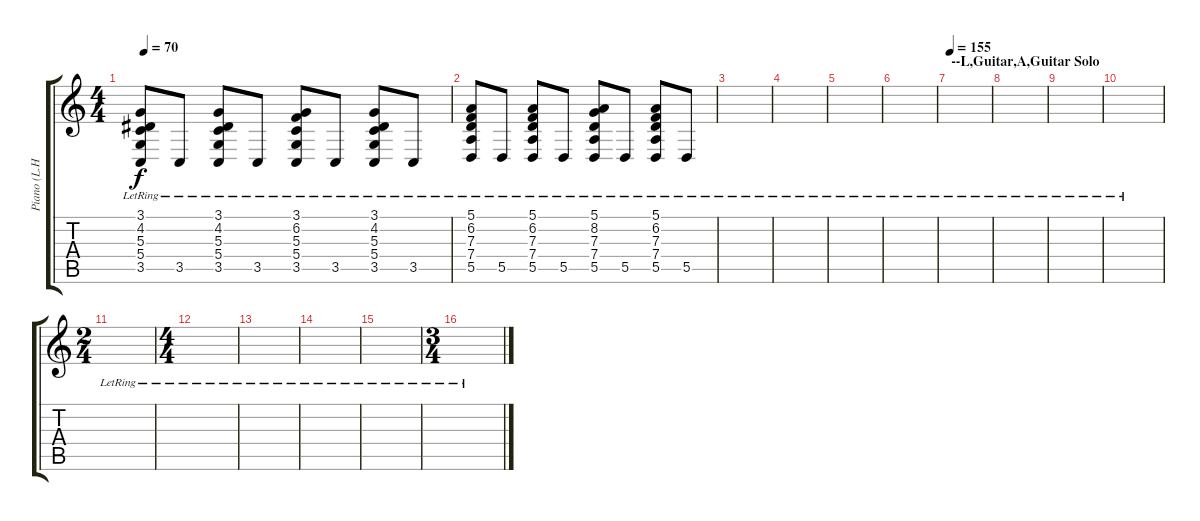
\track ("Piano (L.Hand)" "Piano (L.H") {instrument acousticgrandpiano}
\staff {score tabs}
\tuning (E4 B3 G3 D3 A2 E2) {hide}
\ts (4 4)
\tempo 70
\clef g2
\ks c
(3.1{lr} 4.2{lr} 5.3{lr} 5.4{lr} 3.5{lr}).8{dy f} 3.5{lr}.8 (3.1{lr} 4.2{lr} 5.3 5.4{lr} 3.5{lr}).8 3.5{lr}.8 (3.1{lr} 6.2{lr} 5.3{lr} 5.4{lr} 3.5{lr}).8 3.5{lr}.8 (3.1{lr} 4.2{lr} 5.3{lr} 5.4{lr} 3.5{lr}).8 3.5{lr}.8 |
(5.1{lr} 6.2{lr} 7.3{lr} 7.4{lr} 5.5{lr}).8 5.5{lr}.8 (5.1{lr} 6.2{lr} 7.3{lr} 7.4{lr} 5.5{lr}).8 5.5{lr}.8 (5.1{lr} 8.2{lr} 7.3{lr} 7.4{lr} 5.5{lr}).8 5.5{lr}.8 (5.1{lr} 6.2{lr} 7.3{lr} 7.4{lr} 5.5{lr}).8 5.5{lr}.8 |
|
|
|
|
\section ("" "--L,Guitar,A,Guitar Solo")
\tempo 155
|
|
|
|
\ts (2 4)
|
\ts (4 4)
|
|
|
|
\ts (3 4)
